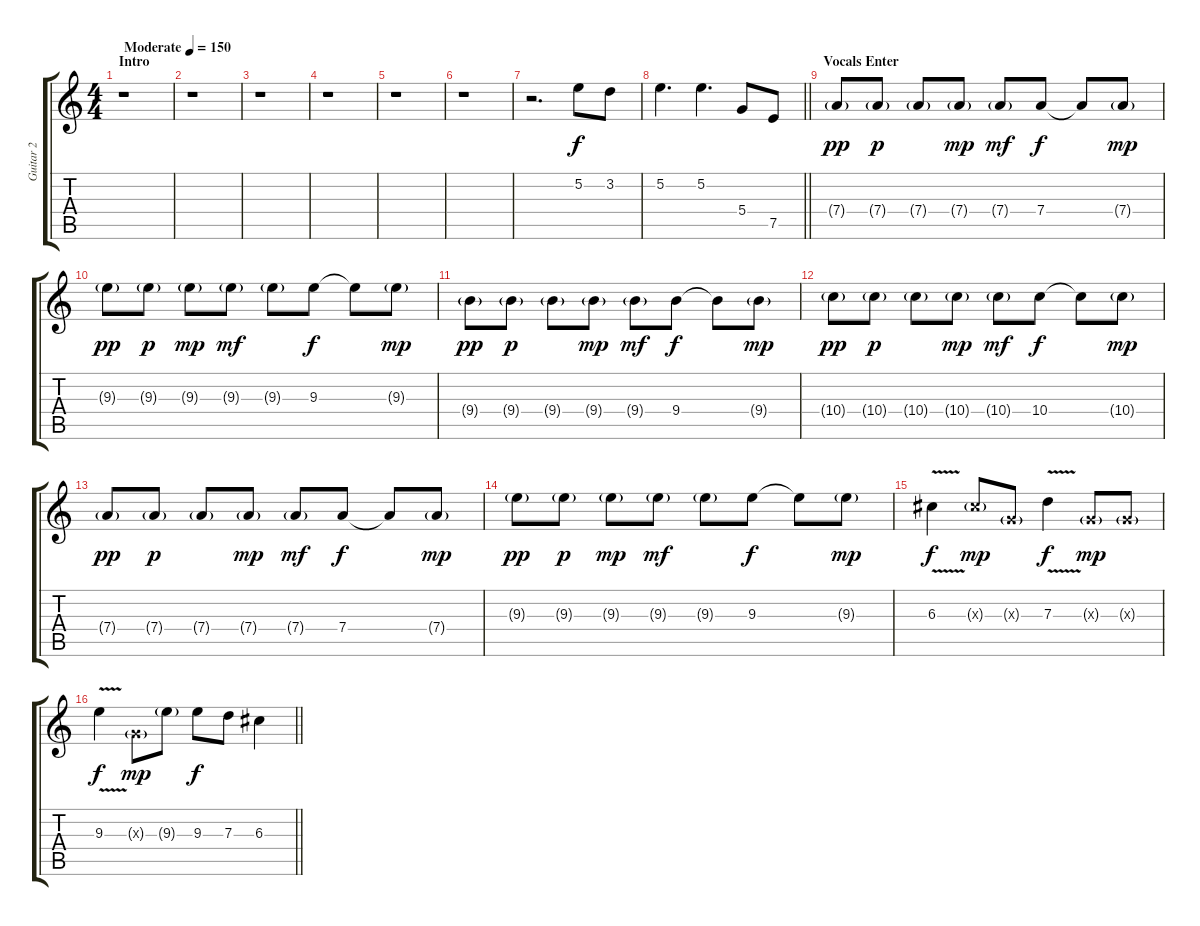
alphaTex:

\track ("Guitar 2" "Guitar 2") {instrument electricguitarmuted}
\staff {score tabs}
\tuning (E4 B3 G3 D3 A2 E2) {hide}
\ts (4 4)
\section ("" "Intro")
\tempo (150 "Moderate")
\clef g2
\ks c
r.1{dy f instrument electricguitarmuted} |
r.1 |
r.1 |
r.1 |
r.1 |
r.1 |
r.2{d} 5.2.8 3.2.8 |
\barLineRight lightlight
5.2.4{d} 5.2.4{d} 5.4.8 7.5.8 |
\section ("" "Vocals Enter")
7.4{g}.8{dy pp} 7.4{g}.8{dy p} 7.4{g}.8 7.4{g}.8{dy mp} 7.4{g}.8{dy mf} 7.4.8{dy f} 7.4{t}.8 7.4{g}.8{dy mp} |
9.3{g}.8{dy pp} 9.3{g}.8{dy p} 9.3{g}.8{dy mp} 9.3{g}.8{dy mf} 9.3{g}.8 9.3.8{dy f} 9.3{t}.8 9.3{g}.8{dy mp} |
9.4{g}.8{dy pp} 9.4{g}.8{dy p} 9.4{g}.8 9.4{g}.8{dy mp} 9.4{g}.8{dy mf} 9.4.8{dy f} 9.4{t}.8 9.4{g}.8{dy mp} |
10.4{g}.8{dy pp} 10.4{g}.8{dy p} 10.4{g}.8 10.4{g}.8{dy mp} 10.4{g}.8{dy mf} 10.4.8{dy f} 10.4{t}.8 10.4{g}.8{dy mp} |
7.4{g}.8{dy pp} 7.4{g}.8{dy p} 7.4{g}.8 7.4{g}.8{dy mp} 7.4{g}.8{dy mf} 7.4.8{dy f} 7.4{t}.8 7.4{g}.8{dy mp} |
9.3{g}.8{dy pp} 9.3{g}.8{dy p} 9.3{g}.8{dy mp} 9.3{g}.8{dy mf} 9.3{g}.8 9.3.8{dy f} 9.3{t}.8 9.3{g}.8{dy mp} |
6.3{v}.4{dy f} 6.3{g x}.8{dy mp} 0.3{g x}.8 7.3{v}.4{dy f} 0.3{g x}.8{dy mp} 0.3{g x}.8 |
\barLineRight lightlight
9.3{v}.4{dy f} 0.3{g x}.8{dy mp} 9.3{g}.8 9.3.8{dy f} 7.3.8 6.3.4
